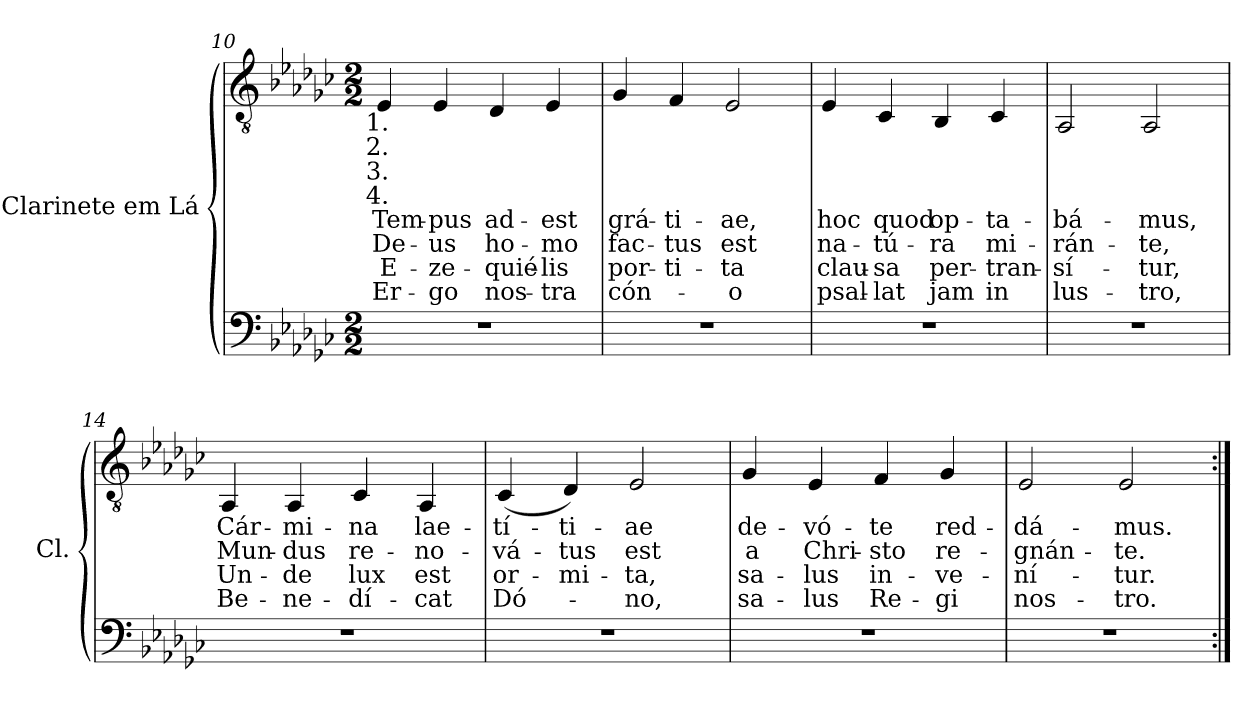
**kern	**kern	**text	**text	**text	**text
*part1	*part1	*part1	*part1	*part1	*part1
*staff2	*staff1	*staff1	*staff1	*staff1	*staff1
*I"Clarinete em Lá	*	*	*	*	*
*I'Cl.	*	*	*	*	*
!!LO:LB:g=z
*clefF4	*clefGv2	*	*	*	*
*ITrd2c3	*ITrd2c3	*	*	*	*
*k[b-e-a-]	*k[b-e-a-]	*	*	*	*
*c:	*c:	*	*	*	*
*M2/2	*M2/2	*	*	*	*
=10	=10	=10	=10	=10	=10
!	!LO:TX:b:cj:t=1.	!	!	!	!
!	!LO:TX:b:cj:t=2.	!	!	!	!
!	!LO:TX:b:cj:t=3.	!	!	!	!
!	!LO:TX:b:cj:t=4.	!	!	!	!
!	!	!LO:LY:b:color=#000000	!LO:LY:b:color=#000000	!LO:LY:b:color=#000000	!LO:LY:b:color=#000000
1r	4Ci/	Tem-	De-	E-	Er-
!	!	!LO:LY:b:color=#000000	!LO:LY:b:color=#000000	!LO:LY:b:color=#000000	!LO:LY:b:color=#000000
.	4Ci/	-pus	-us	-ze-	-go
!	!	!LO:LY:b:color=#000000	!LO:LY:b:color=#000000	!LO:LY:b:color=#000000	!LO:LY:b:color=#000000
.	4BB-i/	ad-	ho-	-quié-	nos-
!	!	!LO:LY:b:color=#000000	!LO:LY:b:color=#000000	!LO:LY:b:color=#000000	!LO:LY:b:color=#000000
.	4Ci/	-est	-mo	-lis	-tra
=11	=11	=11	=11	=11	=11
!	!	!LO:LY:b:color=#000000	!LO:LY:b:color=#000000	!LO:LY:b:color=#000000	!LO:LY:b:color=#000000
1r	4E-i/	grá-	fac-	por-	cón-
!	!	!LO:LY:b:color=#000000	!LO:LY:b:color=#000000	!LO:LY:b:color=#000000	!
.	4Di/	-ti-	-tus	-ti-	.
!	!	!LO:LY:b:color=#000000	!LO:LY:b:color=#000000	!LO:LY:b:color=#000000	!LO:LY:b:color=#000000
.	2Ci/	-ae,	est	-ta	-o
=12	=12	=12	=12	=12	=12
!	!	!LO:LY:b:color=#000000	!LO:LY:b:color=#000000	!LO:LY:b:color=#000000	!LO:LY:b:color=#000000
1r	4Ci/	hoc	na-	clau-	psal-
!	!	!LO:LY:b:color=#000000	!LO:LY:b:color=#000000	!LO:LY:b:color=#000000	!LO:LY:b:color=#000000
.	4AA-i/	quod	-tú-	-sa	-lat
!	!	!LO:LY:b:color=#000000	!LO:LY:b:color=#000000	!LO:LY:b:color=#000000	!LO:LY:b:color=#000000
.	4GGi/	op-	-ra	per-	jam
!	!	!LO:LY:b:color=#000000	!LO:LY:b:color=#000000	!LO:LY:b:color=#000000	!LO:LY:b:color=#000000
.	4AA-i/	-ta-	mi-	-tran-	in
=13	=13	=13	=13	=13	=13
!	!	!LO:LY:b:color=#000000	!LO:LY:b:color=#000000	!LO:LY:b:color=#000000	!LO:LY:b:color=#000000
1r	2FFi/	-bá-	-rán-	-sí-	lus-
!	!	!LO:LY:b:color=#000000	!LO:LY:b:color=#000000	!LO:LY:b:color=#000000	!LO:LY:b:color=#000000
.	2FFi/	-mus,	-te,	-tur,	-tro,
!!LO:LB:g=z
=14	=14	=14	=14	=14	=14
!	!	!LO:LY:b:color=#000000	!LO:LY:b:color=#000000	!LO:LY:b:color=#000000	!LO:LY:b:color=#000000
1r	4FFi/	Cár-	Mun-	Un-	Be-
!	!	!LO:LY:b:color=#000000	!LO:LY:b:color=#000000	!LO:LY:b:color=#000000	!LO:LY:b:color=#000000
.	4FFi/	-mi-	-dus	-de	-ne-
!	!	!LO:LY:b:color=#000000	!LO:LY:b:color=#000000	!LO:LY:b:color=#000000	!LO:LY:b:color=#000000
.	4AA-i/	-na	re-	lux	-dí-
!	!	!LO:LY:b:color=#000000	!LO:LY:b:color=#000000	!LO:LY:b:color=#000000	!LO:LY:b:color=#000000
.	4FFi/	lae-	-no-	est	-cat
=15	=15	=15	=15	=15	=15
!	!	!LO:LY:b:color=#000000	!LO:LY:b:color=#000000	!LO:LY:b:color=#000000	!LO:LY:b:color=#000000
1r	(4AA-i/	-tí-	-vá-	or-	Dó-
!	!	!LO:LY:b:color=#000000	!LO:LY:b:color=#000000	!LO:LY:b:color=#000000	!
.	4BB-i/)	-ti-	-tus	-mi-	.
!	!	!LO:LY:b:color=#000000	!LO:LY:b:color=#000000	!LO:LY:b:color=#000000	!LO:LY:b:color=#000000
.	2Ci/	-ae	est	-ta,	-no,
=16	=16	=16	=16	=16	=16
!	!	!LO:LY:b:color=#000000	!LO:LY:b:color=#000000	!LO:LY:b:color=#000000	!LO:LY:b:color=#000000
1r	4E-i/	de-	a	sa-	sa-
!	!	!LO:LY:b:color=#000000	!LO:LY:b:color=#000000	!LO:LY:b:color=#000000	!LO:LY:b:color=#000000
.	4Ci/	-vó-	Chri-	-lus	-lus
!	!	!LO:LY:b:color=#000000	!LO:LY:b:color=#000000	!LO:LY:b:color=#000000	!LO:LY:b:color=#000000
.	4Di/	-te	-sto	in-	Re-
!	!	!LO:LY:b:color=#000000	!LO:LY:b:color=#000000	!LO:LY:b:color=#000000	!LO:LY:b:color=#000000
.	4E-i/	red-	re-	-ve-	-gi
=17	=17	=17	=17	=17	=17
!	!	!LO:LY:b:color=#000000	!LO:LY:b:color=#000000	!LO:LY:b:color=#000000	!LO:LY:b:color=#000000
1r	2Ci/	-dá-	-gnán-	-ní-	nos-
!	!	!LO:LY:b:color=#000000	!LO:LY:b:color=#000000	!LO:LY:b:color=#000000	!LO:LY:b:color=#000000
.	2Ci/	-mus.	-te.	-tur.	-tro.
=:|!	=:|!	=:|!	=:|!	=:|!	=:|!
*-	*-	*-	*-	*-	*-
